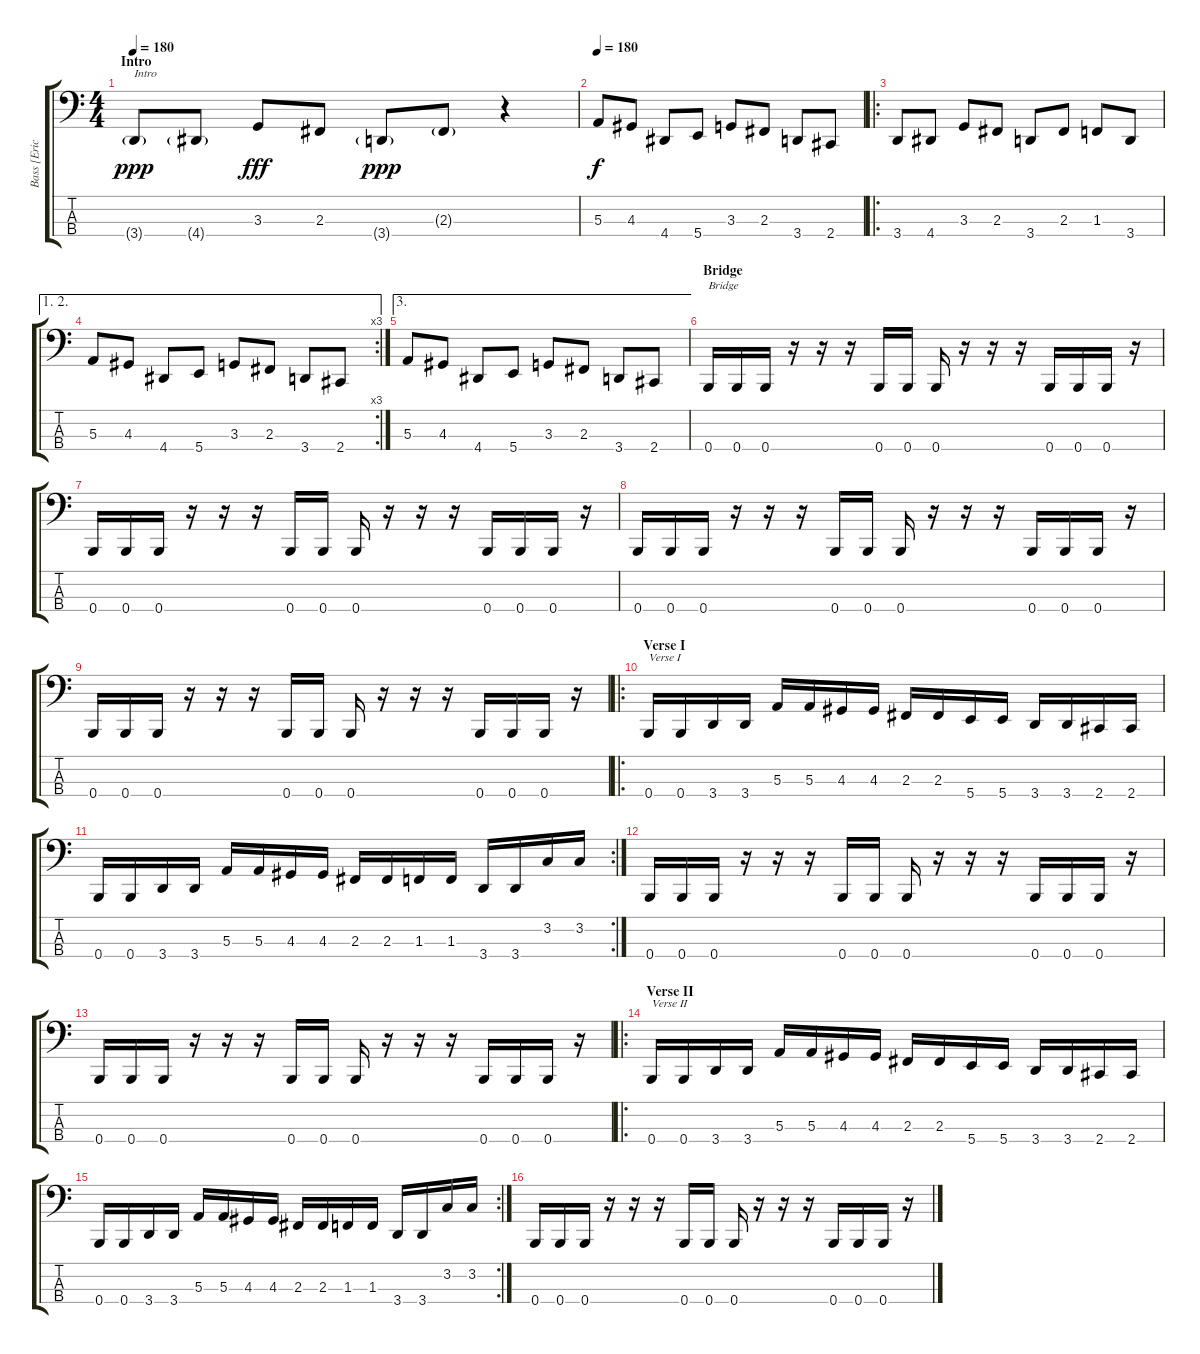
\track ("Bass [Eric Langlois]" "Bass [Eric") {instrument electricbasspick}
\staff {score tabs}
\tuning (D2 A1 E1 B0) {hide}
\ts (4 4)
\section ("" "Intro")
\tempo 180
\tempo 150
\tempo 180
\clef f4
\ks c
3.4{g}.8{txt "Intro" dy ppp instrument electricbasspick} 4.4{g}.8 3.3.8{dy fff balance 0} 2.3.8 3.4{g}.8{dy ppp} 2.3{g}.8 r.4 |
\tempo 180
5.3.8{dy f balance 8 instrument electricbasspick} 4.3.8 4.4.8 5.4.8 3.3.8 2.3.8 3.4.8 2.4.8 |
\ro
3.4.8 4.4.8 3.3.8 2.3.8 3.4.8 2.3.8 1.3.8 3.4.8 |
\ae (1 2)
\rc 3
5.3.8 4.3.8 4.4.8 5.4.8 3.3.8 2.3.8 3.4.8 2.4.8 |
\ae 3
5.3.8 4.3.8 4.4.8 5.4.8 3.3.8 2.3.8 3.4.8 2.4.8 |
\section ("" "Bridge")
0.4.16{txt "Bridge"} 0.4.16 0.4.16 r.16 r.16 r.16 0.4.16 0.4.16 0.4.16 r.16 r.16 r.16 0.4.16 0.4.16 0.4.16 r.16 |
0.4.16 0.4.16 0.4.16 r.16 r.16 r.16 0.4.16 0.4.16 0.4.16 r.16 r.16 r.16 0.4.16 0.4.16 0.4.16 r.16 |
0.4.16 0.4.16 0.4.16 r.16 r.16 r.16 0.4.16 0.4.16 0.4.16 r.16 r.16 r.16 0.4.16 0.4.16 0.4.16 r.16 |
0.4.16 0.4.16 0.4.16 r.16 r.16 r.16 0.4.16 0.4.16 0.4.16 r.16 r.16 r.16 0.4.16 0.4.16 0.4.16 r.16 |
\ro
\section ("" "Verse I")
0.4.16{txt "Verse I"} 0.4.16 3.4.16 3.4.16 5.3.16 5.3.16 4.3.16 4.3.16 2.3.16 2.3.16 5.4.16 5.4.16 3.4.16 3.4.16 2.4.16 2.4.16 |
\rc 2
0.4.16 0.4.16 3.4.16 3.4.16 5.3.16 5.3.16 4.3.16 4.3.16 2.3.16 2.3.16 1.3.16 1.3.16 3.4.16 3.4.16 3.2.16 3.2.16 |
0.4.16 0.4.16 0.4.16 r.16 r.16 r.16 0.4.16 0.4.16 0.4.16 r.16 r.16 r.16 0.4.16 0.4.16 0.4.16 r.16 |
0.4.16 0.4.16 0.4.16 r.16 r.16 r.16 0.4.16 0.4.16 0.4.16 r.16 r.16 r.16 0.4.16 0.4.16 0.4.16 r.16 |
\ro
\section ("" "Verse II")
0.4.16{txt "Verse II"} 0.4.16 3.4.16 3.4.16 5.3.16 5.3.16 4.3.16 4.3.16 2.3.16 2.3.16 5.4.16 5.4.16 3.4.16 3.4.16 2.4.16 2.4.16 |
\rc 2
0.4.16 0.4.16 3.4.16 3.4.16 5.3.16 5.3.16 4.3.16 4.3.16 2.3.16 2.3.16 1.3.16 1.3.16 3.4.16 3.4.16 3.2.16 3.2.16 |
0.4.16 0.4.16 0.4.16 r.16 r.16 r.16 0.4.16 0.4.16 0.4.16 r.16 r.16 r.16 0.4.16 0.4.16 0.4.16 r.16
